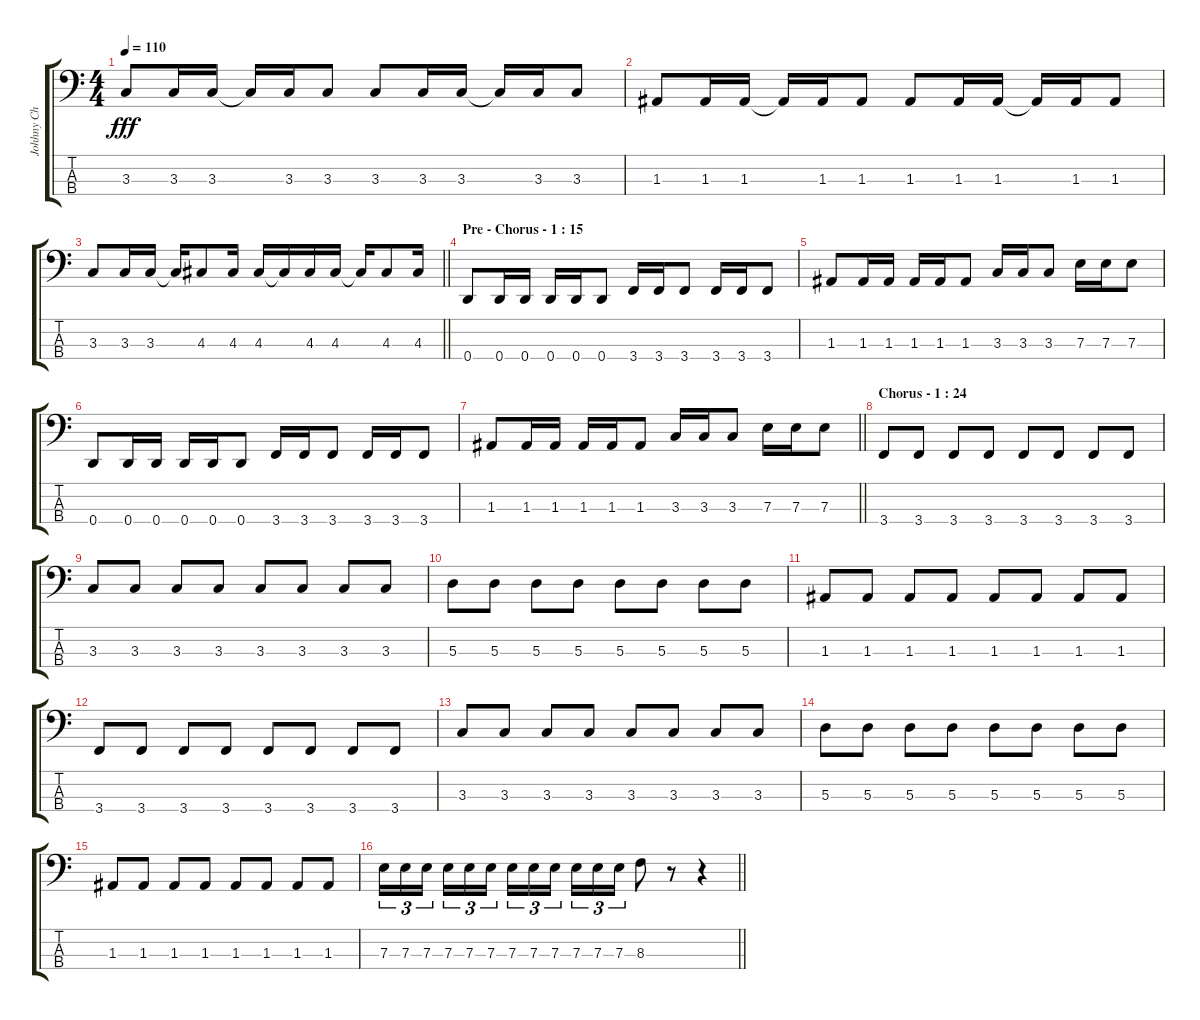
\track (" Johhny Christ " " Johhny Ch") {instrument electricbasspick}
\staff {score tabs}
\tuning (G2 D2 A1 D1) {hide}
\ts (4 4)
\tempo 110
\clef f4
\ks c
3.3.8{dy fff} 3.3.16 3.3.16 3.3{t}.16 3.3.16 3.3.8 3.3.8 3.3.16 3.3.16 3.3{t}.16 3.3.16 3.3.8 |
1.3.8 1.3.16 1.3.16 1.3{t}.16 1.3.16 1.3.8 1.3.8 1.3.16 1.3.16 1.3{t}.16 1.3.16 1.3.8 |
\barLineRight lightlight
3.3.8 3.3.16 3.3.16 3.3{t}.16 4.3.8 4.3.16 4.3.16 4.3{t}.16 4.3.16 4.3.16 4.3{t}.16 4.3.8 4.3.16 |
\section ("" "Pre - Chorus - 1 : 15")
0.4.8 0.4.16 0.4.16 0.4.16 0.4.16 0.4.8 3.4.16 3.4.16 3.4.8 3.4.16 3.4.16 3.4.8 |
1.3.8 1.3.16 1.3.16 1.3.16 1.3.16 1.3.8 3.3.16 3.3.16 3.3.8 7.3.16 7.3.16 7.3.8 |
0.4.8 0.4.16 0.4.16 0.4.16 0.4.16 0.4.8 3.4.16 3.4.16 3.4.8 3.4.16 3.4.16 3.4.8 |
\barLineRight lightlight
1.3.8 1.3.16 1.3.16 1.3.16 1.3.16 1.3.8 3.3.16 3.3.16 3.3.8 7.3.16 7.3.16 7.3.8 |
\section ("" "Chorus - 1 : 24")
3.4.8 3.4.8 3.4.8 3.4.8 3.4.8 3.4.8 3.4.8 3.4.8 |
3.3.8 3.3.8 3.3.8 3.3.8 3.3.8 3.3.8 3.3.8 3.3.8 |
5.3.8 5.3.8 5.3.8 5.3.8 5.3.8 5.3.8 5.3.8 5.3.8 |
1.3.8 1.3.8 1.3.8 1.3.8 1.3.8 1.3.8 1.3.8 1.3.8 |
3.4.8 3.4.8 3.4.8 3.4.8 3.4.8 3.4.8 3.4.8 3.4.8 |
3.3.8 3.3.8 3.3.8 3.3.8 3.3.8 3.3.8 3.3.8 3.3.8 |
5.3.8 5.3.8 5.3.8 5.3.8 5.3.8 5.3.8 5.3.8 5.3.8 |
1.3.8 1.3.8 1.3.8 1.3.8 1.3.8 1.3.8 1.3.8 1.3.8 |
\barLineRight lightlight
7.3.16{tu (3 2)} 7.3.16{tu (3 2)} 7.3.16{tu (3 2) beam splitsecondary} 7.3.16{tu (3 2)} 7.3.16{tu (3 2)} 7.3.16{tu (3 2)} 7.3.16{tu (3 2)} 7.3.16{tu (3 2)} 7.3.16{tu (3 2) beam splitsecondary} 7.3.16{tu (3 2)} 7.3.16{tu (3 2)} 7.3.16{tu (3 2)} 8.3.8 r.8 r.4
